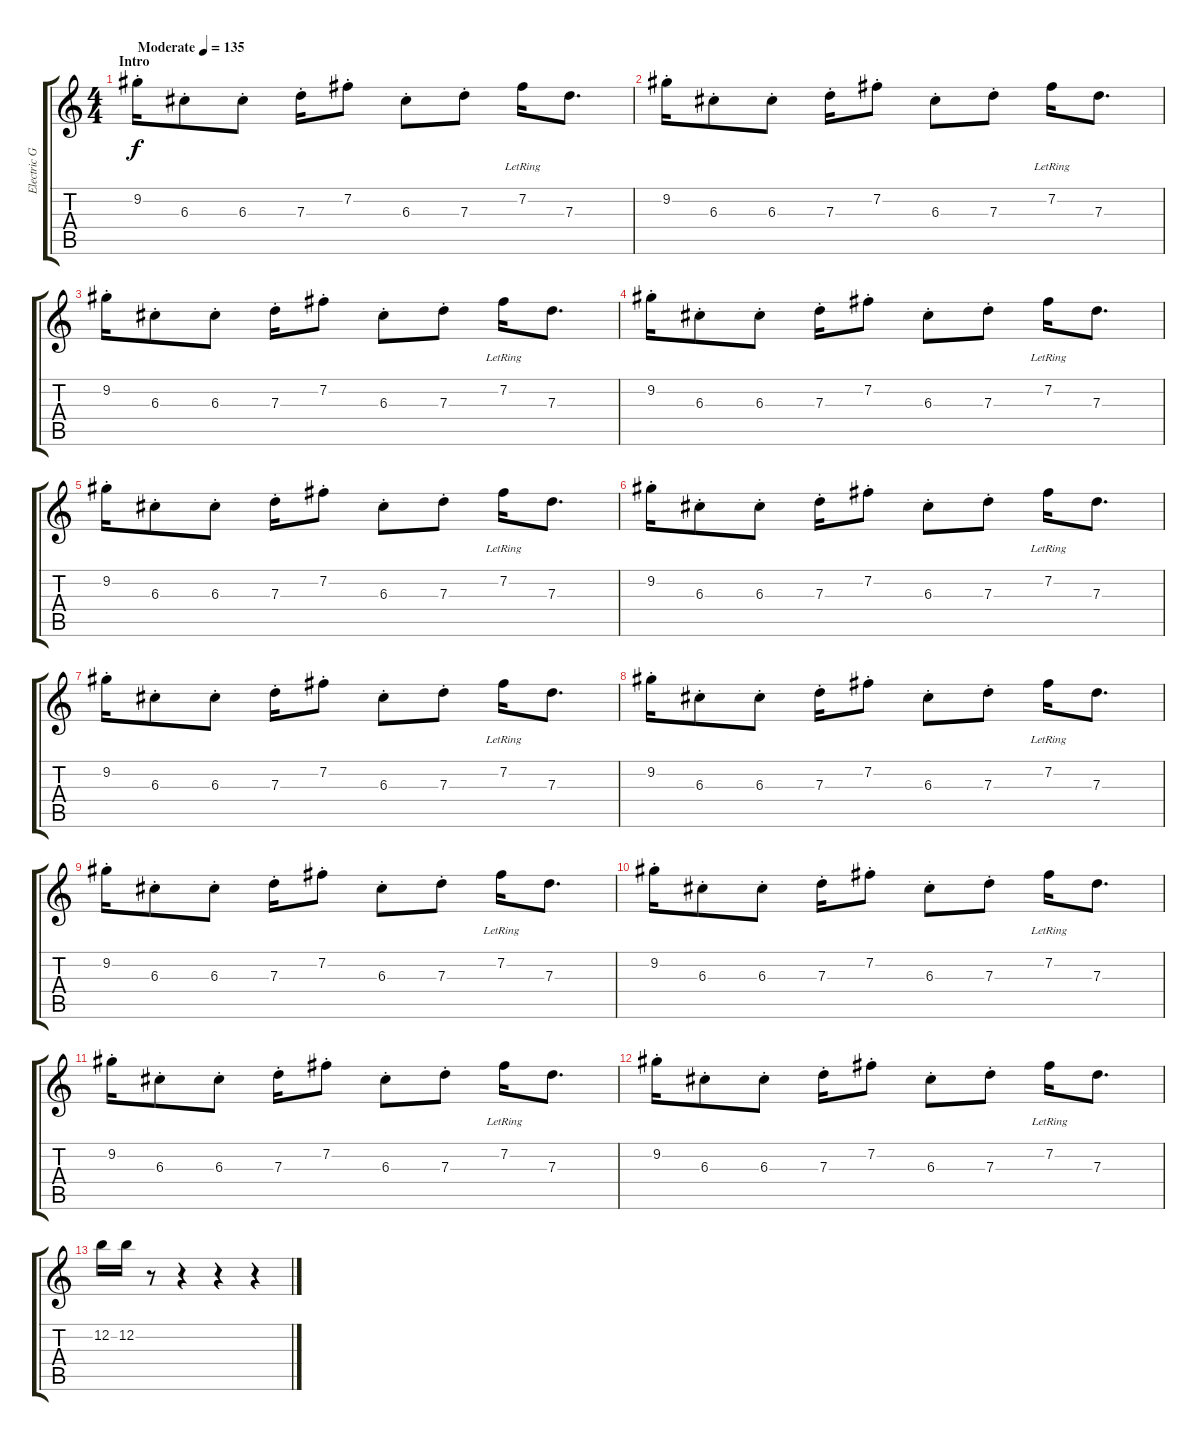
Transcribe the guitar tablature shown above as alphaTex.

\track ("Electric Guitar" "Electric G") {instrument electricguitarclean}
\staff {score tabs}
\tuning (E4 B3 G3 D3 A2 E2) {hide}
\ts (4 4)
\section ("" "Intro")
\tempo (135 "Moderate")
\clef g2
\ks c
9.2{st}.16{dy f instrument electricguitarclean} 6.3{st}.8 6.3{st}.8 7.3{st}.16 7.2{st}.8 6.3{st}.8 7.3{st}.8 7.2{lr}.16 7.3.8{d} |
9.2{st}.16 6.3{st}.8 6.3{st}.8 7.3{st}.16 7.2{st}.8 6.3{st}.8 7.3{st}.8 7.2{lr}.16 7.3.8{d} |
9.2{st}.16 6.3{st}.8 6.3{st}.8 7.3{st}.16 7.2{st}.8 6.3{st}.8 7.3{st}.8 7.2{lr}.16 7.3.8{d} |
9.2{st}.16 6.3{st}.8 6.3{st}.8 7.3{st}.16 7.2{st}.8 6.3{st}.8 7.3{st}.8 7.2{lr}.16 7.3.8{d} |
9.2{st}.16 6.3{st}.8 6.3{st}.8 7.3{st}.16 7.2{st}.8 6.3{st}.8 7.3{st}.8 7.2{lr}.16 7.3.8{d} |
9.2{st}.16 6.3{st}.8 6.3{st}.8 7.3{st}.16 7.2{st}.8 6.3{st}.8 7.3{st}.8 7.2{lr}.16 7.3.8{d} |
9.2{st}.16 6.3{st}.8 6.3{st}.8 7.3{st}.16 7.2{st}.8 6.3{st}.8 7.3{st}.8 7.2{lr}.16 7.3.8{d} |
9.2{st}.16 6.3{st}.8 6.3{st}.8 7.3{st}.16 7.2{st}.8 6.3{st}.8 7.3{st}.8 7.2{lr}.16 7.3.8{d} |
9.2{st}.16 6.3{st}.8 6.3{st}.8 7.3{st}.16 7.2{st}.8 6.3{st}.8 7.3{st}.8 7.2{lr}.16 7.3.8{d} |
9.2{st}.16 6.3{st}.8 6.3{st}.8 7.3{st}.16 7.2{st}.8 6.3{st}.8 7.3{st}.8 7.2{lr}.16 7.3.8{d} |
9.2{st}.16 6.3{st}.8 6.3{st}.8 7.3{st}.16 7.2{st}.8 6.3{st}.8 7.3{st}.8 7.2{lr}.16 7.3.8{d} |
9.2{st}.16 6.3{st}.8 6.3{st}.8 7.3{st}.16 7.2{st}.8 6.3{st}.8 7.3{st}.8 7.2{lr}.16 7.3.8{d} |
12.2.16 12.2.16 r.8 r.4 r.4 r.4
